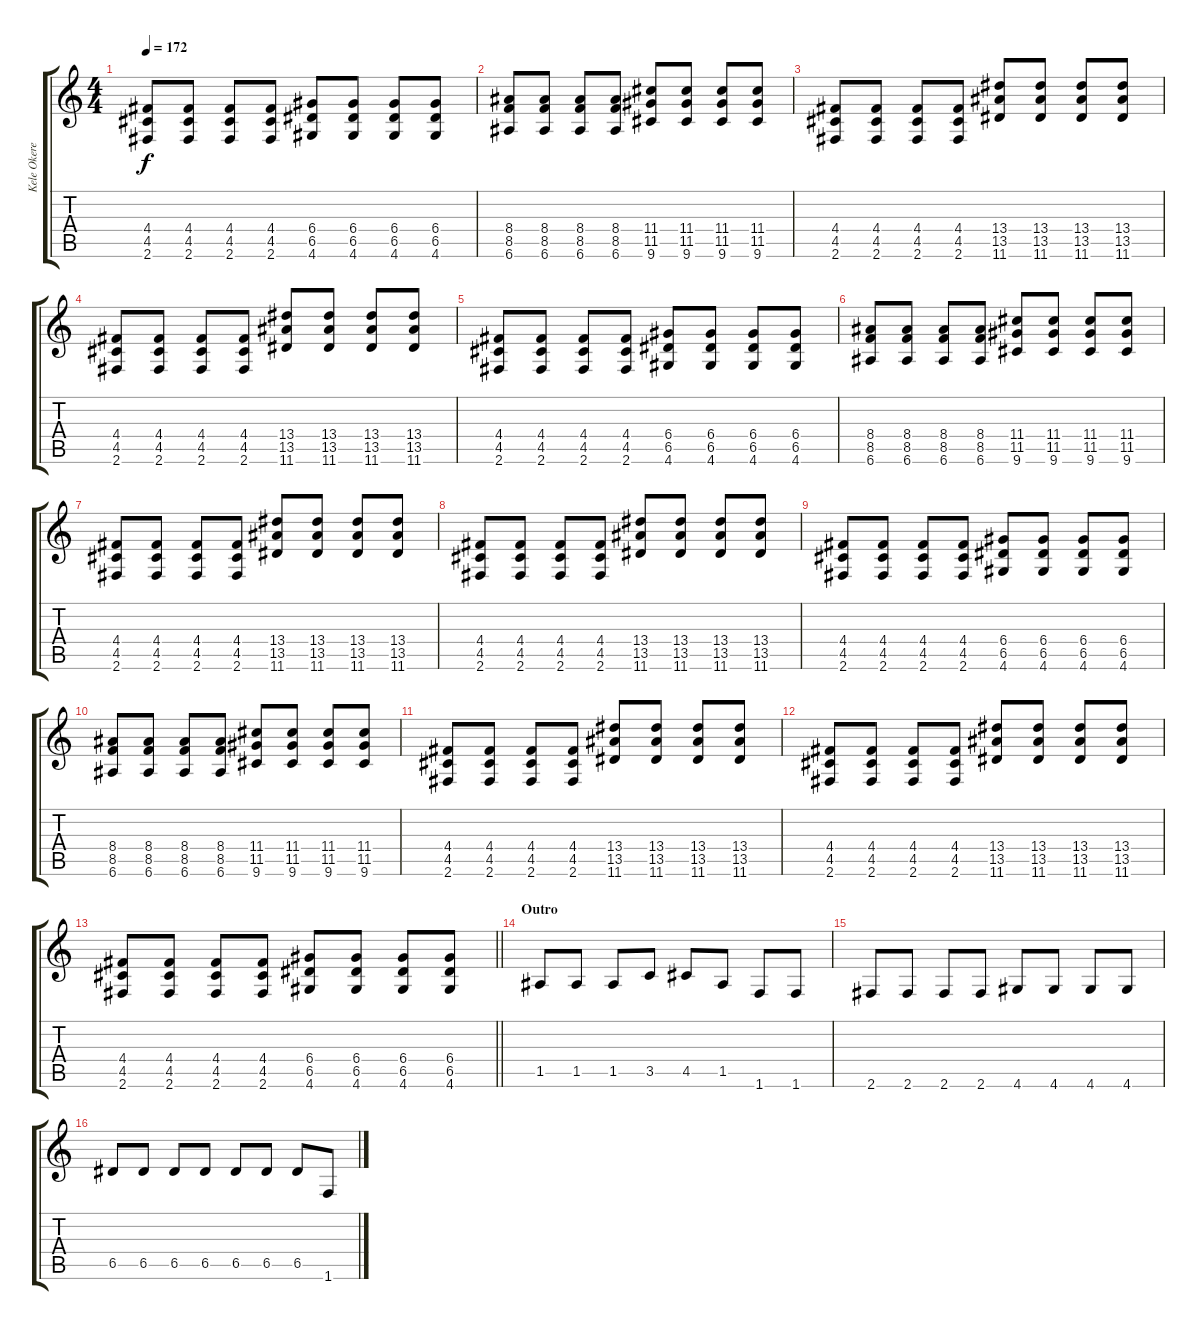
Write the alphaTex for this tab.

\track ("Kele Okereke" "Kele Okere") {instrument acousticguitarsteel}
\staff {score tabs}
\tuning (E4 B3 G3 D3 A2 E2) {hide}
\ts (4 4)
\tempo 172
\clef g2
\ks c
(4.4 4.5 2.6).8{dy f} (4.4 4.5 2.6).8 (4.4 4.5 2.6).8 (4.4 4.5 2.6).8 (6.4 6.5 4.6).8 (6.4 6.5 4.6).8 (6.4 6.5 4.6).8 (6.4 6.5 4.6).8 |
(8.4 8.5 6.6).8 (8.4 8.5 6.6).8 (8.4 8.5 6.6).8 (8.4 8.5 6.6).8 (11.4 11.5 9.6).8 (11.4 11.5 9.6).8 (11.4 11.5 9.6).8 (11.4 11.5 9.6).8 |
(4.4 4.5 2.6).8 (4.4 4.5 2.6).8 (4.4 4.5 2.6).8 (4.4 4.5 2.6).8 (13.4 13.5 11.6).8 (13.4 13.5 11.6).8 (13.4 13.5 11.6).8 (13.4 13.5 11.6).8 |
(4.4 4.5 2.6).8 (4.4 4.5 2.6).8 (4.4 4.5 2.6).8 (4.4 4.5 2.6).8 (13.4 13.5 11.6).8 (13.4 13.5 11.6).8 (13.4 13.5 11.6).8 (13.4 13.5 11.6).8 |
(4.4 4.5 2.6).8 (4.4 4.5 2.6).8 (4.4 4.5 2.6).8 (4.4 4.5 2.6).8 (6.4 6.5 4.6).8 (6.4 6.5 4.6).8 (6.4 6.5 4.6).8 (6.4 6.5 4.6).8 |
(8.4 8.5 6.6).8 (8.4 8.5 6.6).8 (8.4 8.5 6.6).8 (8.4 8.5 6.6).8 (11.4 11.5 9.6).8 (11.4 11.5 9.6).8 (11.4 11.5 9.6).8 (11.4 11.5 9.6).8 |
(4.4 4.5 2.6).8 (4.4 4.5 2.6).8 (4.4 4.5 2.6).8 (4.4 4.5 2.6).8 (13.4 13.5 11.6).8 (13.4 13.5 11.6).8 (13.4 13.5 11.6).8 (13.4 13.5 11.6).8 |
(4.4 4.5 2.6).8 (4.4 4.5 2.6).8 (4.4 4.5 2.6).8 (4.4 4.5 2.6).8 (13.4 13.5 11.6).8 (13.4 13.5 11.6).8 (13.4 13.5 11.6).8 (13.4 13.5 11.6).8 |
(4.4 4.5 2.6).8 (4.4 4.5 2.6).8 (4.4 4.5 2.6).8 (4.4 4.5 2.6).8 (6.4 6.5 4.6).8 (6.4 6.5 4.6).8 (6.4 6.5 4.6).8 (6.4 6.5 4.6).8 |
(8.4 8.5 6.6).8 (8.4 8.5 6.6).8 (8.4 8.5 6.6).8 (8.4 8.5 6.6).8 (11.4 11.5 9.6).8 (11.4 11.5 9.6).8 (11.4 11.5 9.6).8 (11.4 11.5 9.6).8 |
(4.4 4.5 2.6).8 (4.4 4.5 2.6).8 (4.4 4.5 2.6).8 (4.4 4.5 2.6).8 (13.4 13.5 11.6).8 (13.4 13.5 11.6).8 (13.4 13.5 11.6).8 (13.4 13.5 11.6).8 |
(4.4 4.5 2.6).8 (4.4 4.5 2.6).8 (4.4 4.5 2.6).8 (4.4 4.5 2.6).8 (13.4 13.5 11.6).8 (13.4 13.5 11.6).8 (13.4 13.5 11.6).8 (13.4 13.5 11.6).8 |
\barLineRight lightlight
(4.4 4.5 2.6).8 (4.4 4.5 2.6).8 (4.4 4.5 2.6).8 (4.4 4.5 2.6).8 (6.4 6.5 4.6).8 (6.4 6.5 4.6).8 (6.4 6.5 4.6).8 (6.4 6.5 4.6).8 |
\section ("" "Outro")
1.5.8{volume 11 balance 12 instrument overdrivenguitar} 1.5.8 1.5.8 3.5.8 4.5.8 1.5.8 1.6.8 1.6.8 |
2.6.8 2.6.8 2.6.8 2.6.8 4.6.8 4.6.8 4.6.8 4.6.8 |
6.5.8 6.5.8 6.5.8 6.5.8 6.5.8 6.5.8 6.5.8 1.6.8
